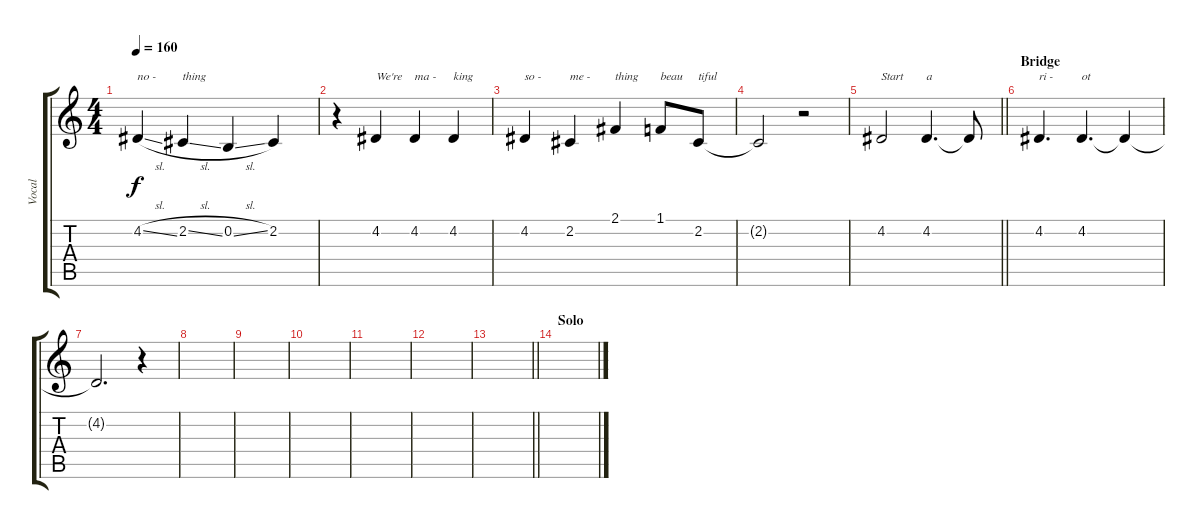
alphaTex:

\track ("Vocal" "Vocal") {instrument violin}
\staff {score tabs}
\tuning (E4 B3 G3 D3 A2 E2) {hide}
\ts (4 4)
\tempo 160
\clef g2
\ks c
4.2{sl}.4{txt "no -" dy f} 2.2{sl}.4{txt "thing"} 0.2{sl}.4 2.2.4 |
r.4 4.2.4{txt "We're"} 4.2.4{txt "ma -"} 4.2.4{txt "king"} |
4.2.4{txt "so -"} 2.2.4{txt "me -"} 2.1.4{txt "thing"} 1.1.8{txt "beau"} 2.2.8{txt "tiful"} |
2.2{t}.2 r.2 |
\barLineRight lightlight
4.2.2{txt "Start"} 4.2.4{d txt "a"} 4.2{t}.8 |
\section ("" "Bridge")
4.2.4{d txt "ri -"} 4.2.4{d txt "ot"} 4.2{t}.4 |
4.2{t}.2{d} r.4 |
|
|
|
|
|
\barLineRight lightlight
|
\section ("" "Solo")
